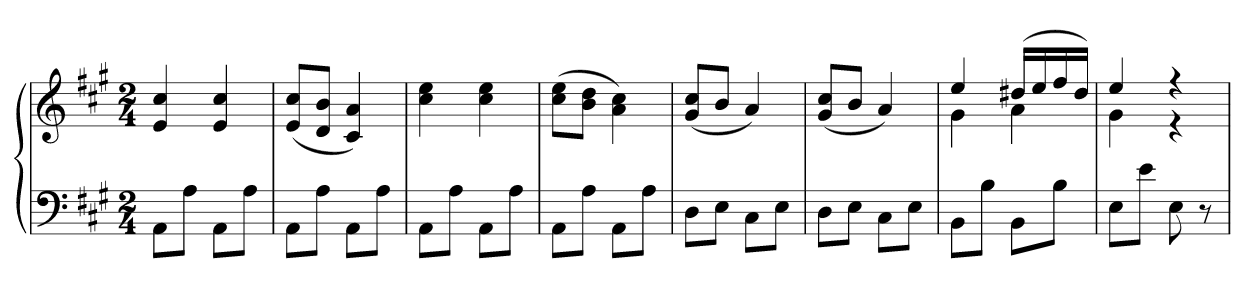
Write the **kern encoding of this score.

**kern	**kern
*part1	*part1
*staff2	*staff1
*clefF4	*clefG2
*k[f#c#g#]	*k[f#c#g#]
*A:	*A:
*M2/4	*M2/4
=	=
8AAL	4e 4cc#
8AJ	.
8AAL	4e 4cc#
8AJ	.
=	=
8AAL	(8e 8cc#L
8AJ	8d 8bJ
8AAL	4c# 4a)
8AJ	.
=	=
8AAL	4cc# 4ee
8AJ	.
8AAL	4cc# 4ee
8AJ	.
=	=
8AAL	(8cc# 8eeL
8AJ	8b 8ddJ
8AAL	4a 4cc#)
8AJ	.
=	=
8DL	(8g# 8cc#L
8EJ	8bJ
8C#L	4a)
8EJ	.
=	=
8DL	(8g# 8cc#L
8EJ	8bJ
8C#L	4a)
8EJ	.
=	=
*	*^
8BBL	4ee	4g#
8BJ	.	.
8BBL	(16dd#XLL	4a
.	16ee	.
8BJ	16ff#	.
.	16dd#JJ)	.
=	=	=
8EL	4ee	4g#
8eJ	.	.
8E	4r	4r
8r	.	.
*	*v	*v
=	=
*-	*-
